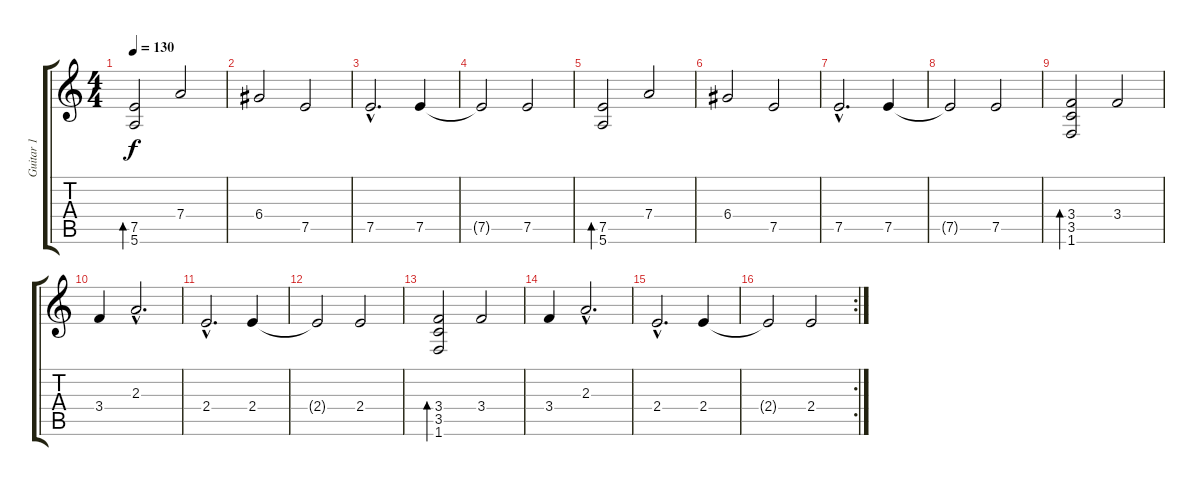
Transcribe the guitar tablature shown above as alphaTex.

\track ("Guitar 1" "Guitar 1") {instrument distortionguitar}
\staff {score tabs}
\tuning (E4 B3 G3 D3 A2 E2) {hide}
\ts (4 4)
\tempo 130
\clef g2
\ks c
(7.5 5.6).2{bd 120 dy f instrument distortionguitar} 7.4.2 |
6.4.2 7.5.2 |
7.5{hac}.2{d} 7.5.4 |
7.5{t}.2 7.5.2 |
(7.5 5.6).2{bd 120} 7.4.2 |
6.4.2 7.5.2 |
7.5{hac}.2{d} 7.5.4 |
7.5{t}.2 7.5.2 |
(3.4 3.5 1.6).2{bd 120} 3.4.2 |
3.4.4 2.3{hac}.2{d} |
2.4{hac}.2{d} 2.4.4 |
2.4{t}.2 2.4.2 |
(3.4 3.5 1.6).2{bd 120} 3.4.2 |
3.4.4 2.3{hac}.2{d} |
2.4{hac}.2{d} 2.4.4 |
\rc 2
2.4{t}.2 2.4.2
